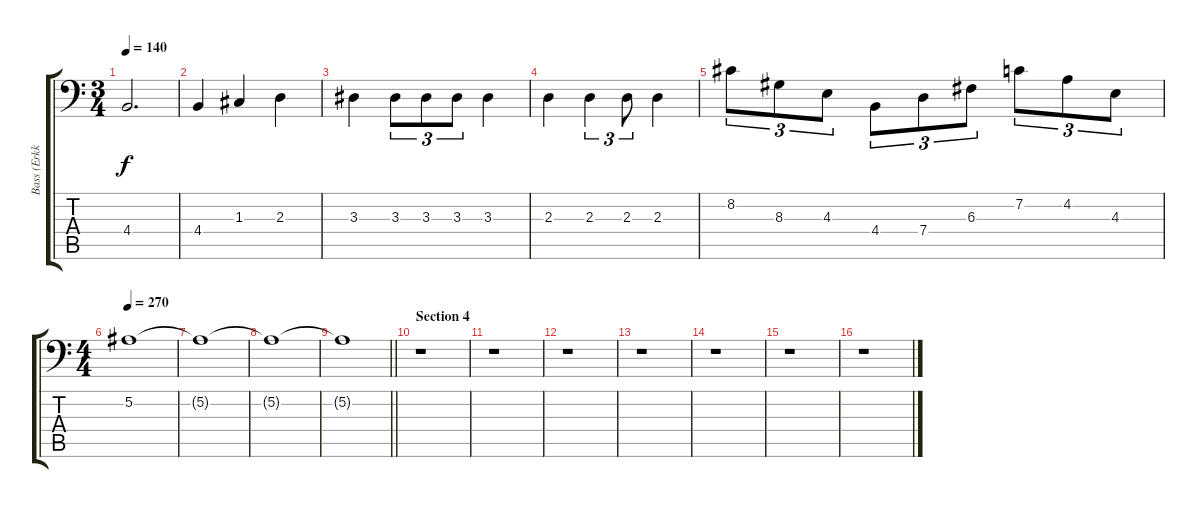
\track ("Bass (Erkki)" "Bass (Erkk") {instrument electricbassfinger}
\staff {score tabs}
\tuning (A2 F2 C2 G1 D1 A0) {hide}
\ts (3 4)
\tempo 140
\clef f4
\ks c
4.4.2{d dy f} |
4.4.4 1.3.4 2.3.4 |
3.3.4 3.3.8{tu (3 2)} 3.3.8{tu (3 2)} 3.3.8{tu (3 2)} 3.3.4 |
2.3.4 2.3.4{tu (3 2)} 2.3.8{tu (3 2)} 2.3.4 |
8.2.8{tu (3 2)} 8.3.8{tu (3 2)} 4.3.8{tu (3 2)} 4.4.8{tu (3 2)} 7.4.8{tu (3 2)} 6.3.8{tu (3 2)} 7.2.8{tu (3 2)} 4.2.8{tu (3 2)} 4.3.8{tu (3 2)} |
\ts (4 4)
\tempo 270
5.2.1 |
5.2{t}.1 |
5.2{t}.1 |
\barLineRight lightlight
5.2{t}.1 |
\section ("" "Section 4")
r.1 |
r.1 |
r.1 |
r.1 |
r.1 |
r.1 |
r.1
